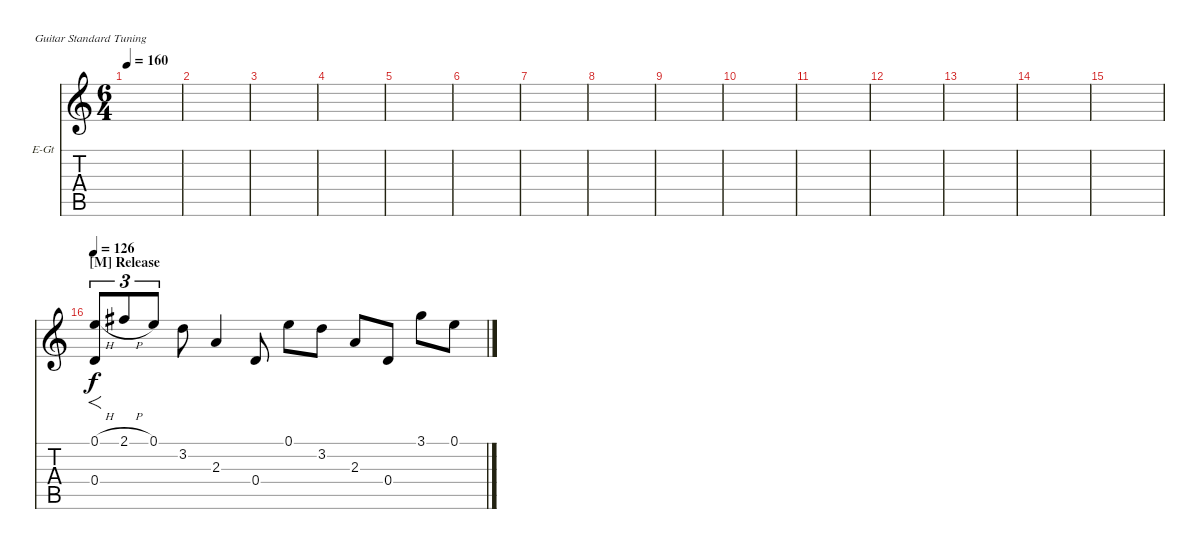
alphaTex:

\defaultSystemsLayout 4
\bracketExtendMode nobrackets
\firstSystemTrackNameOrientation horizontal
\otherSystemsTrackNameOrientation horizontal
\track ("Stone Gossard (Clean)" "E-Gt") {instrument electricguitarclean}
\staff {score tabs}
\tuning (E4 B3 G3 D3 A2 E2)
\ts (6 4)
\tempo 160
\clef g2
\ks c
|
|
|
|
|
|
|
|
|
|
|
|
|
|
|
\section ("M" "Release")
\tempo 126
(0.1{h} 0.4).8{f tu (3 2)} 2.1{h}.8{tu (3 2)} 0.1.8{tu (3 2) beam split} 3.2.8 2.3.4 0.4.8 0.1.8 3.2.8{beam split} 2.3.8 0.4.8{beam split} 3.1.8 0.1.8
